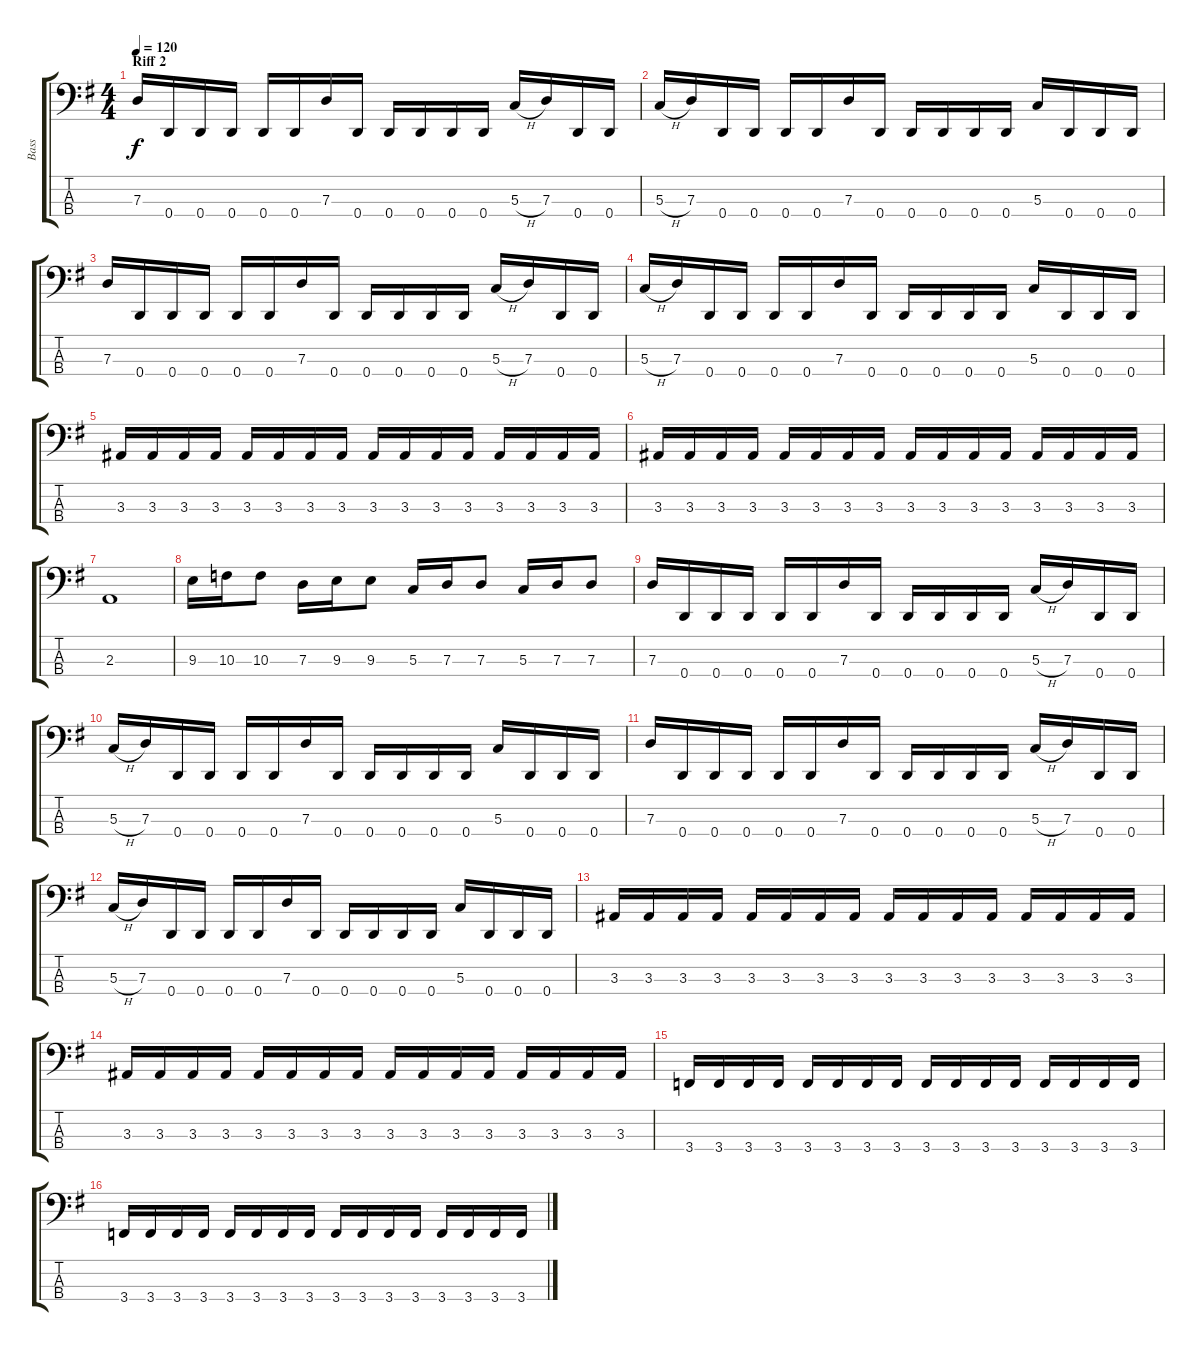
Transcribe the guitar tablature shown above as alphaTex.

\track ("Bass" "Bass") {instrument electricbassfinger}
\staff {score tabs}
\tuning (F2 C2 G1 D1) {hide}
\ts (4 4)
\section ("" "Riff 2")
\tempo 120
\clef f4
\ks eminor
7.3.16{dy f} 0.4.16 0.4.16 0.4.16 0.4.16 0.4.16 7.3.16 0.4.16 0.4.16 0.4.16 0.4.16 0.4.16 5.3{h}.16 7.3.16 0.4.16 0.4.16 |
5.3{h}.16 7.3.16 0.4.16 0.4.16 0.4.16 0.4.16 7.3.16 0.4.16 0.4.16 0.4.16 0.4.16 0.4.16 5.3.16 0.4.16 0.4.16 0.4.16 |
7.3.16 0.4.16 0.4.16 0.4.16 0.4.16 0.4.16 7.3.16 0.4.16 0.4.16 0.4.16 0.4.16 0.4.16 5.3{h}.16 7.3.16 0.4.16 0.4.16 |
5.3{h}.16 7.3.16 0.4.16 0.4.16 0.4.16 0.4.16 7.3.16 0.4.16 0.4.16 0.4.16 0.4.16 0.4.16 5.3.16 0.4.16 0.4.16 0.4.16 |
3.3.16 3.3.16 3.3.16 3.3.16 3.3.16 3.3.16 3.3.16 3.3.16 3.3.16 3.3.16 3.3.16 3.3.16 3.3.16 3.3.16 3.3.16 3.3.16 |
3.3.16 3.3.16 3.3.16 3.3.16 3.3.16 3.3.16 3.3.16 3.3.16 3.3.16 3.3.16 3.3.16 3.3.16 3.3.16 3.3.16 3.3.16 3.3.16 |
2.3.1 |
9.3.16 10.3.16 10.3.8 7.3.16 9.3.16 9.3.8 5.3.16 7.3.16 7.3.8 5.3.16 7.3.16 7.3.8 |
7.3.16 0.4.16 0.4.16 0.4.16 0.4.16 0.4.16 7.3.16 0.4.16 0.4.16 0.4.16 0.4.16 0.4.16 5.3{h}.16 7.3.16 0.4.16 0.4.16 |
5.3{h}.16 7.3.16 0.4.16 0.4.16 0.4.16 0.4.16 7.3.16 0.4.16 0.4.16 0.4.16 0.4.16 0.4.16 5.3.16 0.4.16 0.4.16 0.4.16 |
7.3.16 0.4.16 0.4.16 0.4.16 0.4.16 0.4.16 7.3.16 0.4.16 0.4.16 0.4.16 0.4.16 0.4.16 5.3{h}.16 7.3.16 0.4.16 0.4.16 |
5.3{h}.16 7.3.16 0.4.16 0.4.16 0.4.16 0.4.16 7.3.16 0.4.16 0.4.16 0.4.16 0.4.16 0.4.16 5.3.16 0.4.16 0.4.16 0.4.16 |
3.3.16 3.3.16 3.3.16 3.3.16 3.3.16 3.3.16 3.3.16 3.3.16 3.3.16 3.3.16 3.3.16 3.3.16 3.3.16 3.3.16 3.3.16 3.3.16 |
3.3.16 3.3.16 3.3.16 3.3.16 3.3.16 3.3.16 3.3.16 3.3.16 3.3.16 3.3.16 3.3.16 3.3.16 3.3.16 3.3.16 3.3.16 3.3.16 |
3.4.16 3.4.16 3.4.16 3.4.16 3.4.16 3.4.16 3.4.16 3.4.16 3.4.16 3.4.16 3.4.16 3.4.16 3.4.16 3.4.16 3.4.16 3.4.16 |
3.4.16 3.4.16 3.4.16 3.4.16 3.4.16 3.4.16 3.4.16 3.4.16 3.4.16 3.4.16 3.4.16 3.4.16 3.4.16 3.4.16 3.4.16 3.4.16
